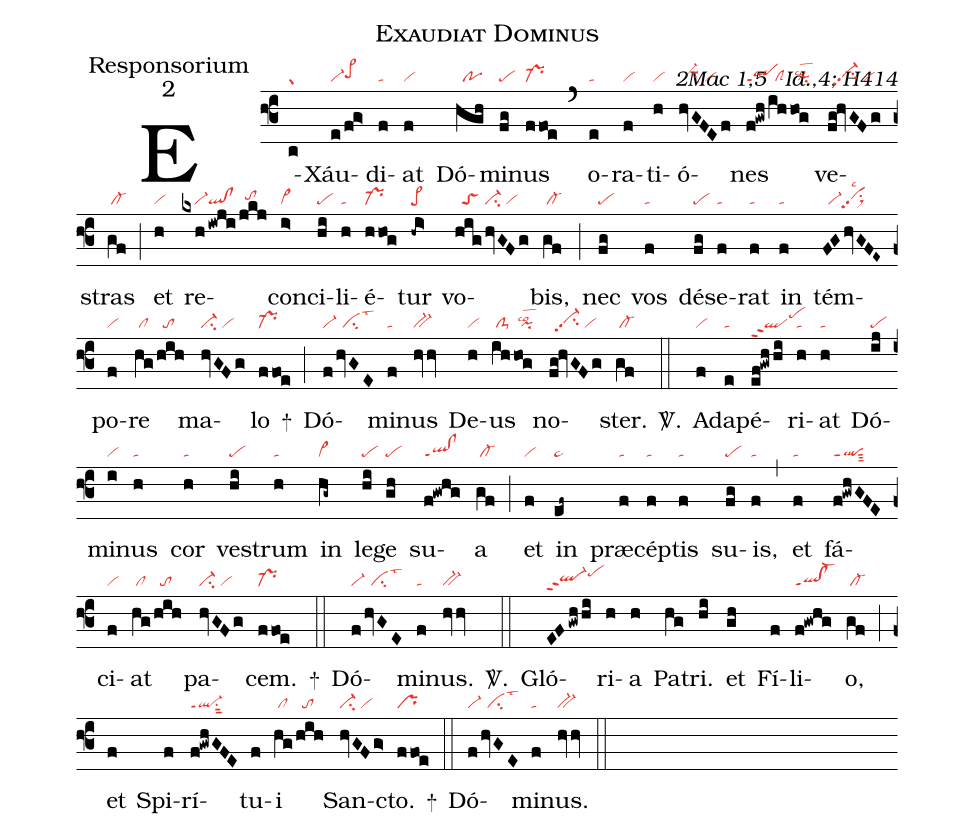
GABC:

name:Exaudiat Dominus;
office-part:Responsorium;
mode:2;
commentary:2Mac 1,5 ꝟ Id.,4; H414;
nabc-lines:1;
%%
(f3)
E(c|gr)Xáu(e/fg>|vi-pe>hh)di(f|ta)at(f|vi) Dó(hgh|//po)mi(fg|pe)nus(ffoe|pr-) (`)
o(e|ta)ra(f|vi)ti(h|vi)ó(hvGFEf|//vi-hhsuu1su2/vi)nes(f!gwh|qlppt1|/ih|//clS|hog|/pilsco2) ve(fg!hvGFg|//vi-hhpp2su2/vi)stras(gf|/cl-) (;)
et(h|vi) re(kxh|////vi-|!iwji|ql!cl|/jkj|//tohh)con(i>|vi>)ci(hi|pe)li(h|ta)é(hhog|pr-)tur(-hi>|pe>) vo(hig|//toS|hvGFg|vi-su2/vi)bis,(gf|/cl-) (;)
nec(fg|pe) vos(f|ta) dé(fg|pe)se(f|ta)rat(f|ta) in(f|ta) tém(FGhvGFE~|//vi-vihhpp2su1sux1lsc2)po(f|vi)re(hg|/cl|/hih|//to) ma(hvGFg|vi-su2/vi)lo(ffoe|pr-) +(;)
Dó(f|vi-|/hvGE|//cilst3)mi(f|ta)nus(hvv|bv-) De(h|vi)us(ih|/clS-|hog|/pilsco2) no(fg!hvGFg|//vi-hhpp2su2/vi)ster.(gf|/cl-) <sp>V/</sp>.(::)
A(f|vi)da(e|ta)pé(ef!gwh/hi|qlppt2pehj)ri(h|ta)at(h|ta) Dó(ij|pe)mi(i|vi)nus(h|ta) cor(h|ta) ve(hi|pe)strum(h|ta) in(hg~|cl~) le(hi|pe)ge(gh|pe) su(f!gwhg|ql!clppt1)a(gf|/cl-) (;)
et(f|vi) in(ef~|pe~) præ(f|ta)cép(f|ta)tis(f|ta) su(fg|pe)is,(f|ta) (,)
et(f|ta) fá(f!gwhGFE|qlppt1sut3)ci(f|vi)at(hg|/cl|/hih|//to) pa(hvGFg|vi-su2/vi)cem.(ffoe|pr-) +(::)
Dó(f|vi-|/hvGE|//cilst3)mi(f|ta)nus.(hvv|bv-) <sp>V/</sp>.(::)
Gló(EFgwhhi|ql-hhppt2pehj)ri(h)a(h) Pa(hg)tri.(hi) et(gh) Fí(f)li(f!gwhg|ql!cl-ppt1)o,(gf|/cl-) (;)
et(f) Spi(f)rí(f!gwhGFE|ql-ppt1su1sut2)tu(f)i(hg|/cl|/hih|//to) San(hvGFg>|ci-/vi)cto.(ffoe|pr) +(::)
Dó(f|vi-|/hvGE|//cilst3)mi(f|ta)nus.(hvv|bv-) (::)
